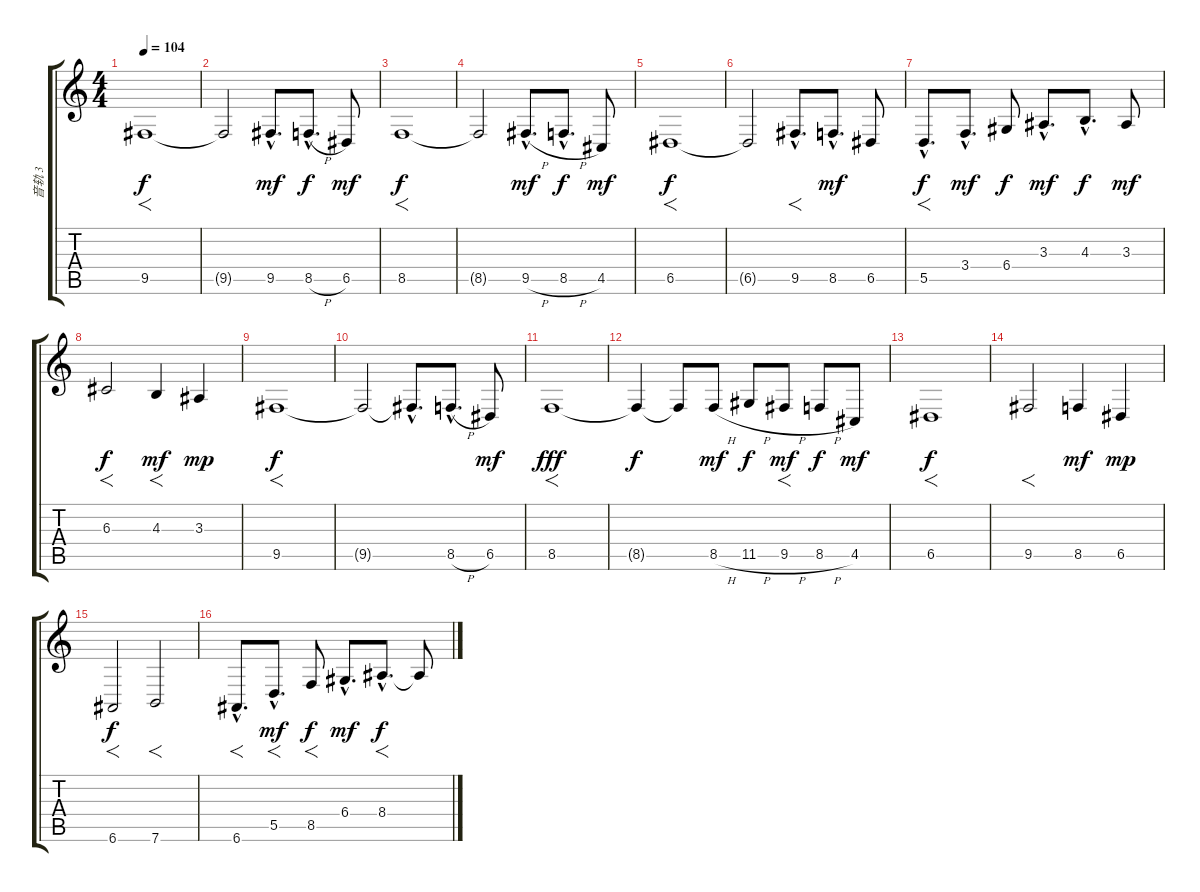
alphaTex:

\track ("音轨 3" "音轨 3") {instrument violin}
\staff {score tabs}
\tuning (E4 B3 G3 D3 A2 E2) {hide}
\ts (4 4)
\tempo 104
\clef g2
\ks c
9.5.1{f dy f} |
9.5{t}.2 9.5{hac}.8{d dy mf} 8.5{h hac}.8{d dy f} 6.5.8{dy mf} |
8.5.1{f dy f} |
8.5{t}.2 9.5{h hac}.8{d dy mf} 8.5{h hac}.8{d dy f} 4.5.8{dy mf} |
6.5.1{f dy f} |
6.5{t}.2 9.5{hac}.8{f d} 8.5{hac}.8{d dy mf} 6.5.8 |
5.5{hac}.8{f d dy f} 3.4{hac}.8{d dy mf} 6.4.8{dy f} 3.3{hac}.8{d dy mf} 4.3{hac}.8{d dy f} 3.3.8{dy mf} |
6.3.2{f dy f} 4.3.4{f dy mf} 3.3.4{dy mp} |
9.5.1{f dy f} |
9.5{t}.2 9.5{hac t}.8{d} 8.5{h hac}.8{d} 6.5.8{dy mf} |
8.5.1{f dy fff} |
8.5{t}.4{dy f} 8.5{t}.8 8.5{h}.8{dy mf} 11.5{h}.8{dy f} 9.5{h}.8{f dy mf} 8.5{h}.8{dy f} 4.5.8{dy mf} |
6.5.1{f dy f} |
9.5.2{f} 8.5.4{dy mf} 6.5.4{dy mp} |
6.6.2{f dy f} 7.6.2{f} |
6.6{hac}.8{f d} 5.5{hac}.8{f d dy mf} 8.5.8{f dy f} 6.4{hac}.8{d dy mf} 8.4{hac}.8{f d dy f} 8.4{t}.8
